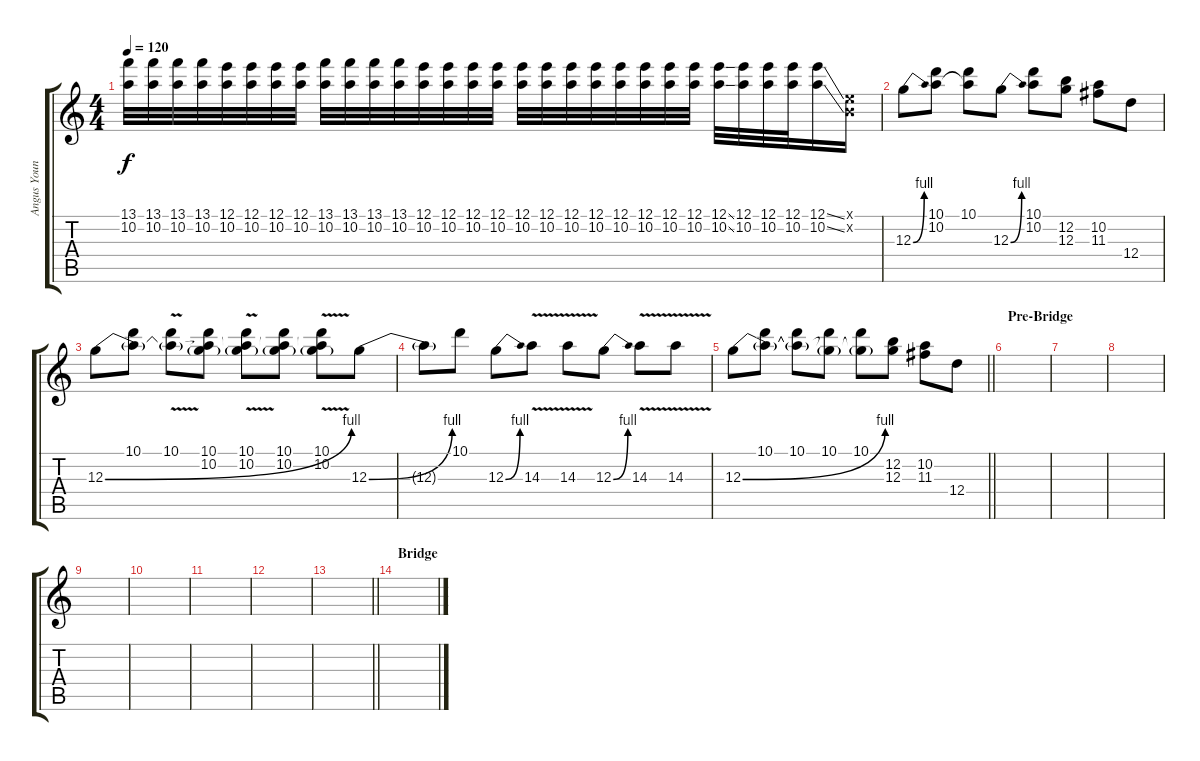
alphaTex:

\track ("Angus Young Lead" "Angus Youn") {instrument overdrivenguitar}
\staff {score tabs}
\tuning (E4 B3 G3 D3 A2 E2) {hide}
\ts (4 4)
\tempo 120
\clef g2
\ks c
(13.1 10.2).32{dy f} (13.1 10.2).32 (13.1 10.2).32 (13.1 10.2).32 (12.1 10.2).32 (12.1 10.2).32 (12.1 10.2).32 (12.1 10.2).32 (13.1 10.2).32 (13.1 10.2).32 (13.1 10.2).32 (13.1 10.2).32 (12.1 10.2).32 (12.1 10.2).32 (12.1 10.2).32 (12.1 10.2).32 (12.1 10.2).32 (12.1 10.2).32 (12.1 10.2).32 (12.1 10.2).32 (12.1 10.2).32 (12.1 10.2).32 (12.1 10.2).32 (12.1 10.2).32 (12.1{ss} 10.2{ss}).32 (12.1 10.2).32 (12.1 10.2).32 (12.1 10.2).32 (12.1{ss} 10.2{ss}).16 (0.1{x} 0.2{x}).16 |
12.3{be (bend 0 0 60 4)}.8 (10.1 10.2).8 (10.1 10.2{t}).8 12.3{be (bend 0 0 60 4)}.8 (10.1 10.2).8 (12.2 12.3).8 (10.2 11.3).8 12.4.8 |
12.3{be (bend 0 0 60 4)}.8 (10.1 12.3{t}).8 (10.1{v} 12.3{t}).8 (10.1 10.2 12.3{t}).8 (10.1{v} 10.2 12.3{t}).8 (10.1 10.2 12.3{t}).8 (10.1{v} 10.2 12.3{t}).8 12.3{be (bend 0 0 60 4)}.8 |
12.3{t}.8 10.1.8 12.3{be (bend 0 0 60 4)}.8 14.3{v}.8 14.3{v}.8 12.3{be (bend 0 0 60 4)}.8 14.3{v}.8 14.3{v}.8 |
\barLineRight lightlight
12.3{be (bend 0 0 60 4)}.8 (10.1 12.3{t}).8 (10.1 12.3{t}).8 (10.1 12.3{t}).8 (10.1 12.3{t}).8 (12.2 12.3).8 (10.2 11.3).8 12.4.8 |
\section ("" "Pre-Bridge")
|
|
|
|
|
|
|
\barLineRight lightlight
|
\section ("" "Bridge")
